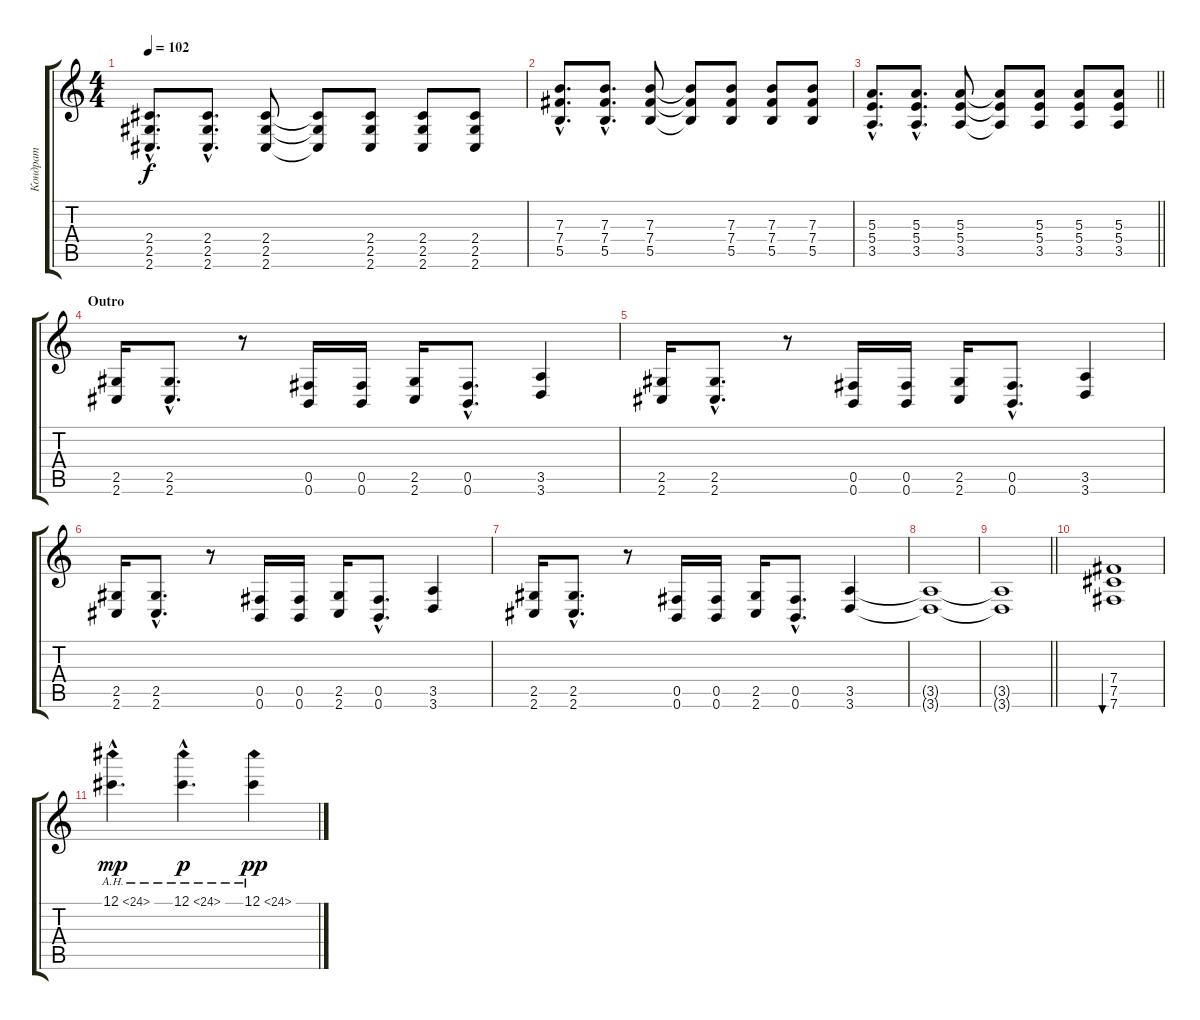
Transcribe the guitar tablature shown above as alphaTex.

\track ("Кондрат" "Кондрат") {instrument distortionguitar}
\staff {score tabs}
\tuning (Db4 Ab3 E3 B2 Gb2 B1) {hide}
\ts (4 4)
\tempo 102
\clef g2
\ks c
(2.4{hac} 2.5{hac} 2.6{hac}).8{d dy f} (2.4{hac} 2.5{hac} 2.6{hac}).8{d} (2.4 2.5 2.6).8 (2.4{t} 2.5{t} 2.6{t}).8 (2.4 2.5 2.6).8 (2.4 2.5 2.6).8 (2.4 2.5 2.6).8 |
(7.3{hac} 7.4{hac} 5.5{hac}).8{d} (7.3{hac} 7.4{hac} 5.5{hac}).8{d} (7.3 7.4 5.5).8 (7.3{t} 7.4{t} 5.5{t}).8 (7.3 7.4 5.5).8 (7.3 7.4 5.5).8 (7.3 7.4 5.5).8 |
\barLineRight lightlight
(5.3{hac} 5.4{hac} 3.5{hac}).8{d} (5.3{hac} 5.4{hac} 3.5{hac}).8{d} (5.3 5.4 3.5).8 (5.3{t} 5.4{t} 3.5{t}).8 (5.3 5.4 3.5).8 (5.3 5.4 3.5).8 (5.3 5.4 3.5).8 |
\section ("" "Outro")
(2.5 2.6).16 (2.5{hac} 2.6{hac}).8{d} r.8 (0.5 0.6).16 (0.5 0.6).16 (2.5 2.6).16 (0.5{hac} 0.6{hac}).8{d} (3.5 3.6).4 |
(2.5 2.6).16 (2.5{hac} 2.6{hac}).8{d} r.8 (0.5 0.6).16 (0.5 0.6).16 (2.5 2.6).16 (0.5{hac} 0.6{hac}).8{d} (3.5 3.6).4 |
(2.5 2.6).16 (2.5{hac} 2.6{hac}).8{d} r.8 (0.5 0.6).16 (0.5 0.6).16 (2.5 2.6).16 (0.5{hac} 0.6{hac}).8{d} (3.5 3.6).4 |
(2.5 2.6).16 (2.5{hac} 2.6{hac}).8{d} r.8 (0.5 0.6).16 (0.5 0.6).16 (2.5 2.6).16 (0.5{hac} 0.6{hac}).8{d} (3.5 3.6).4 |
(3.5{t} 3.6{t}).1 |
\barLineRight lightlight
(3.5{t} 3.6{t}).1 |
(7.4 7.5 7.6).1{bu 60 instrument electricguitarjazz} |
12.1{ah 12 hac}.4{d dy mp} 12.1{ah 12 hac}.4{d dy p} 12.1{ah 12}.4{dy pp}
